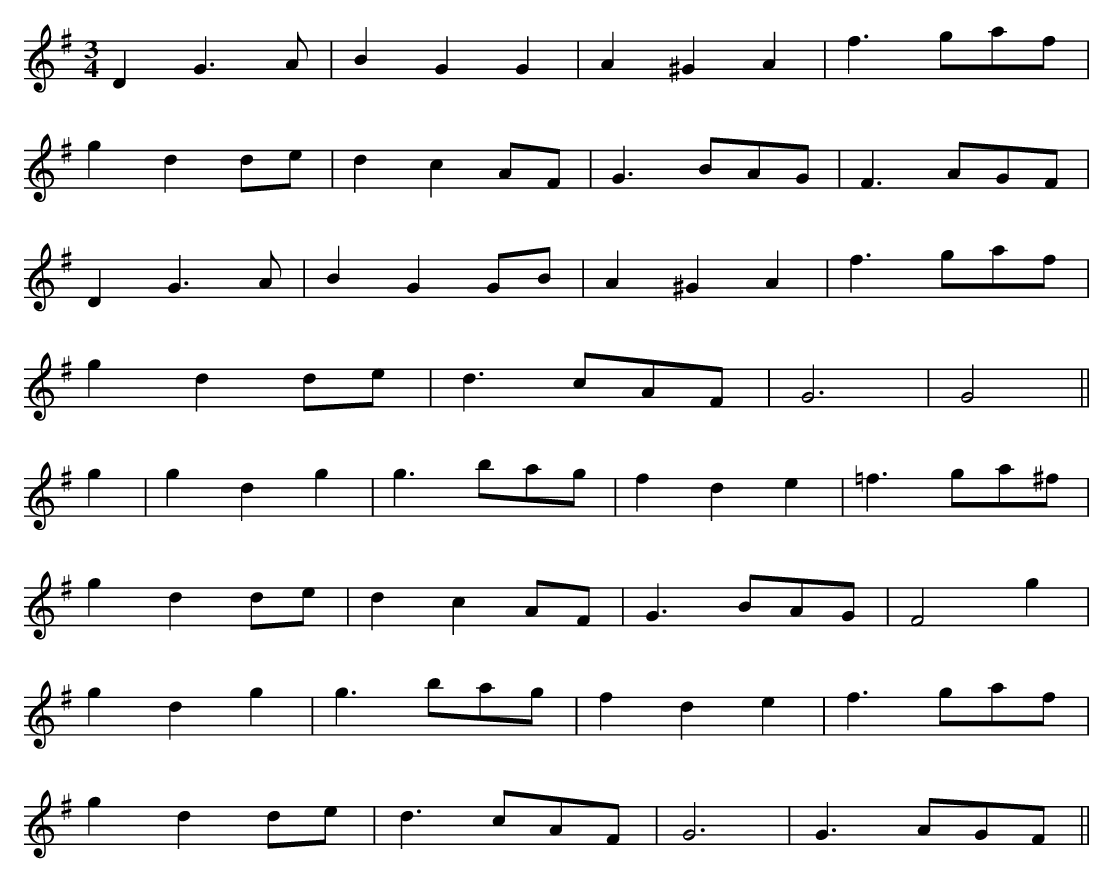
X:1
M:3/4
K:G
D2 G3A|B2 G2 G2|A2 ^G2 A2|f3 gaf|
g2 d2 de|d2 c2 AF|G3 BAG|F3 AGF|
D2 G3A|B2 G2 GB|A2 ^G2 A2|f3 gaf|
g2 d2 de|d3 cAF|G6|G4||
g2|g2 d2 g2|g3 bag|f2 d2 e2|=f3 ga^f|
g2 d2 de|d2 c2 AF|G3 BAG|F4 g2|
g2 d2 g2|g3 bag|f2 d2 e2|f3 gaf|
g2 d2 de|d3 cAF|G6|G3 AGF||
